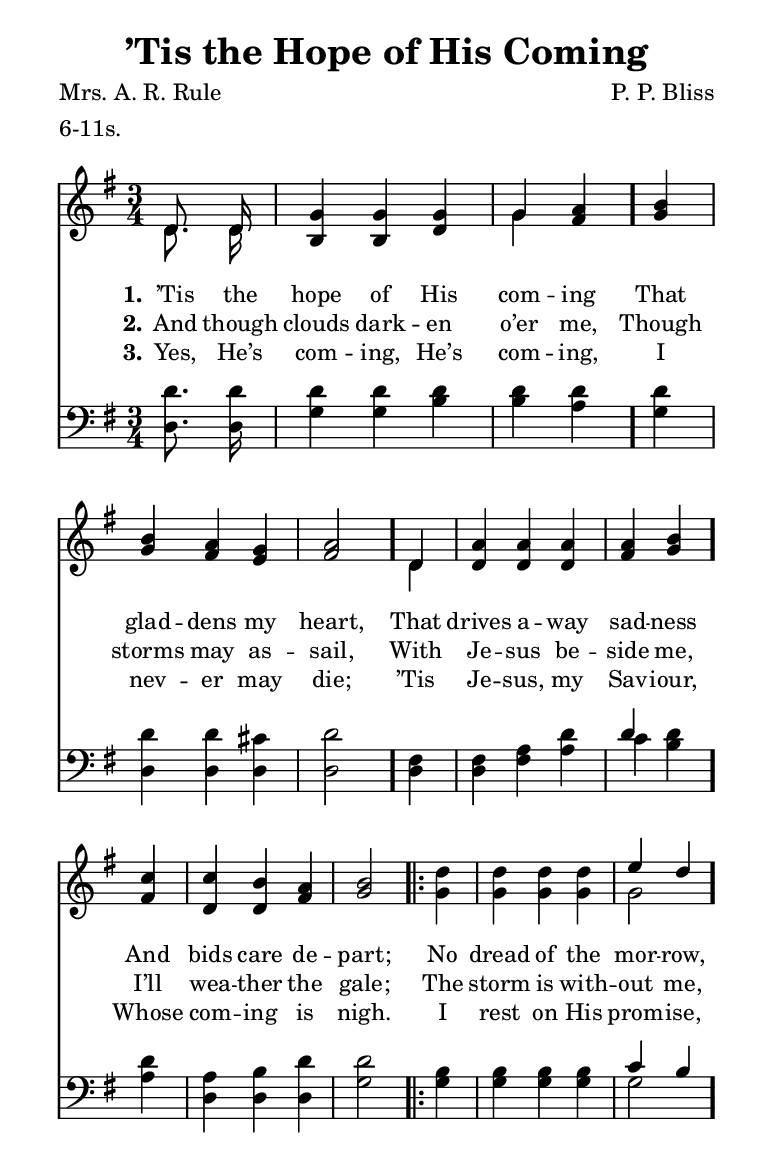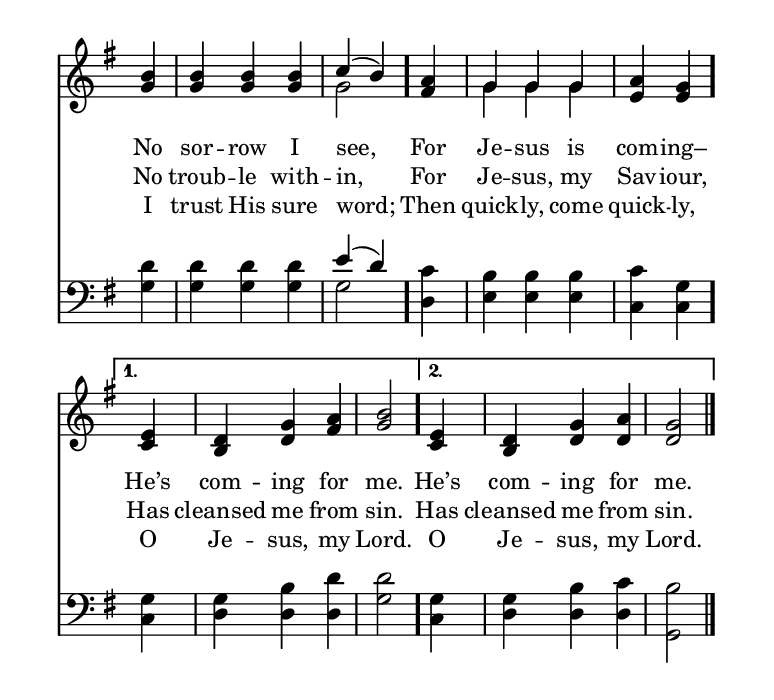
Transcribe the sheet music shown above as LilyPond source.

\include "common/global.ily"
\paper {
  \include "common/paper.ily"
  system-count = #(cond (is-eogsized 4) (#t #f))
}

\header{
  hymnnumber = "200"
  title = "’Tis the Hope of His Coming"
  tunename = "Hallelujah! ’Tis Done"
  meter = "6-11s."
  poet = "Mrs. A. R. Rule"
  composer = "P. P. Bliss"
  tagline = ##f
}

% for fermata in MIDI
ta = { \tempo 4=80 }
tb = { \tempo 4=40 }

global = {
  \include "common/overrides.ily"
  \override Staff.TimeSignature.style = #'numbered
  \time 3/4
  \override Score.MetronomeMark.transparent = ##t % hide all fermata changes too
  \ta
  \key g \major
  \partial 4
  \autoBeamOff
}

notesSoprano = {
\global
\relative c' {

d8. d16 | g4 g g | g a b | b a g | a2 \eogbreak
d,4 | a' a a | a b c | c b a | b2 \eogbreak
\repeat volta 2 { d4 | d d d | e d b | b b b | c( b) \eogbreak a
                  g g g | a g }
\alternative {
  { e4 | d g a | b2 }
  { e,4 | d4 g a | g2 }
}


  \bar "|."

}
}

notesAlto = {
\global
\relative e' {

d8. d16 | b4 b d | g fis g | g fis e | fis2
d4 | d d d | fis g fis | d d fis | g2
\repeat volta 2 { g4 | g g g | g2 g4 | g g g | g2 fis4 |
                  g g g | e e }
\alternative {
  { c4 | b d fis | g2 }
  { c,4 | b d d | d2 }
}


}
}

notesTenor = {
\global
\relative a {

d8. d16 | d4 d d | d d d | d d cis | d2
fis,4 | fis a d | d d d | a b d | d2
\repeat volta 2 { b4 | b b b | c b d | d d d | e( d) c
                  b b b | c g }
\alternative {
  { g4 | g b d | d2 }
  { g,4 | g4 b c | b2 }
}

}
}

notesBass = {
\global
\relative f {

d8. d16 | g4 g b | b a g | d d d | d2
d4 | d fis a | c b a | d, d d | g2
\repeat volta 2 { g4 | g g g | g2 g4 | g g g | g2 d4
                  e e e | c c }
\alternative {
  { c4 | d d d | g2 }
  { c,4 | d d d | g,2 }
}

}
}

wordsA = \lyricmode {
\set stanza = "1."

’Tis the hope of His com -- ing \bar "."
That glad -- dens my heart, \bar "."
That drives a -- way sad -- ness \bar "."
And bids care de -- part; \bar ".|:-||"
No dread of the mor -- row, \bar "."
No sor -- row I see, \bar "."
For Je -- sus is com -- ing– \bar "."
He’s com -- ing for me. \bar "." %{HIDE>%} He’s com -- ing for me. %{<HIDE%}

}

wordsB = \lyricmode {
\set stanza = "2."

And though clouds dark -- en o’er me,
Though storms may as -- sail,
With Je -- sus be -- side me,
I’ll wea -- ther the gale;
The storm is with -- out me,
No troub -- le with -- in,
For Je -- sus, my Sav -- iour,
Has cleansed me from sin. %{HIDE>%} Has cleansed me from sin. %{<HIDE%}

}

wordsC = \lyricmode {
\set stanza = "3."

Yes, He’s com -- ing, He’s com -- ing,
I nev -- er may die;
’Tis Je -- sus, my Sav -- iour,
Whose com -- ing is nigh.
I rest on His prom -- ise,
I trust His sure word;
Then quick -- ly, come quick -- ly,
O Je -- sus, my Lord. %{HIDE>%} O Je -- sus, my Lord. %{<HIDE%}

}

\score {
  \context ChoirStaff <<
    \context Staff = upper <<
      \set Staff.autoBeaming = ##f
      \set ChoirStaff.systemStartDelimiter = #'SystemStartBar
      \set ChoirStaff.printPartCombineTexts = ##f
      \partcombine #'(2 . 9) \notesSoprano \notesAlto
      \context NullVoice = sopranos { \voiceOne << \notesSoprano >> }
      \context Lyrics = one   \lyricsto sopranos \wordsA
      \context Lyrics = two   \lyricsto sopranos \wordsB
      \context Lyrics = three \lyricsto sopranos \wordsC
    >>
    \context Staff = men <<
      \set Staff.autoBeaming = ##f
      \clef bass
      \set ChoirStaff.printPartCombineTexts = ##f
      \partcombine #'(2 . 9) \notesTenor \notesBass
    >>
  >>
  \layout {
    \include "common/layout.ily"
  }
}

\score {
  \unfoldRepeats \context ChoirStaff <<
    \context Staff = upper <<
      \context Voice = sopranos { \voiceOne << \notesSoprano >> }
      \context Voice = altos { \voiceTwo << \notesAlto >> }
    >>
    \context Staff = men <<
      \context Voice = tenors { \voiceOne << \notesTenor >> }
      \context Voice = basses { \voiceTwo << \notesBass >> }
    >>
  >>
  \midi{
    \include "common/midi.ily"
  }
}

\version "2.19.49"  % necessary for upgrading to future LilyPond versions.

% vi:set et ts=2 sw=2 ai nocindent syntax=lilypond:
